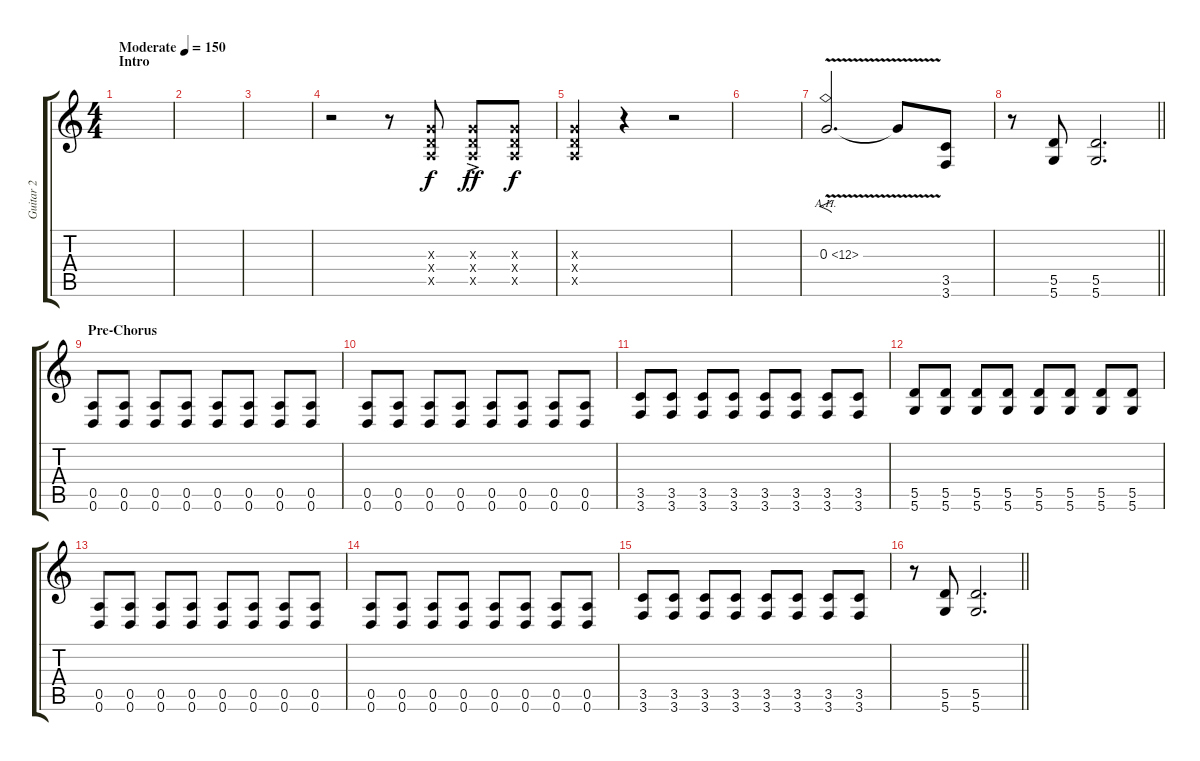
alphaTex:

\track ("Guitar 2" "Guitar 2") {instrument overdrivenguitar}
\staff {score tabs}
\tuning (E4 B3 G3 D3 A2 D2) {hide}
\ts (4 4)
\section ("" "Intro")
\tempo (150 "Moderate")
\clef g2
\ks c
|
|
|
r.2 r.8 (0.3{x} 0.4{x} 0.5{x}).8 (0.3{ac x} 0.4{ac x} 0.5{ac x}).8{dy ff} (0.3{x} 0.4{x} 0.5{x}).8{dy f} |
(0.3{x} 0.4{x} 0.5{x}).4 r.4 r.2 |
|
0.3{ah 12 v}.2{f d} 0.3{t}.8 (3.5 3.6).8 |
\barLineRight lightlight
r.8 (5.5 5.6).8 (5.5 5.6).2{d} |
\section ("" "Pre-Chorus")
(0.5 0.6).8 (0.5 0.6).8 (0.5 0.6).8 (0.5 0.6).8 (0.5 0.6).8 (0.5 0.6).8 (0.5 0.6).8 (0.5 0.6).8 |
(0.5 0.6).8 (0.5 0.6).8 (0.5 0.6).8 (0.5 0.6).8 (0.5 0.6).8 (0.5 0.6).8 (0.5 0.6).8 (0.5 0.6).8 |
(3.5 3.6).8 (3.5 3.6).8 (3.5 3.6).8 (3.5 3.6).8 (3.5 3.6).8 (3.5 3.6).8 (3.5 3.6).8 (3.5 3.6).8 |
(5.5 5.6).8 (5.5 5.6).8 (5.5 5.6).8 (5.5 5.6).8 (5.5 5.6).8 (5.5 5.6).8 (5.5 5.6).8 (5.5 5.6).8 |
(0.5 0.6).8 (0.5 0.6).8 (0.5 0.6).8 (0.5 0.6).8 (0.5 0.6).8 (0.5 0.6).8 (0.5 0.6).8 (0.5 0.6).8 |
(0.5 0.6).8 (0.5 0.6).8 (0.5 0.6).8 (0.5 0.6).8 (0.5 0.6).8 (0.5 0.6).8 (0.5 0.6).8 (0.5 0.6).8 |
(3.5 3.6).8 (3.5 3.6).8 (3.5 3.6).8 (3.5 3.6).8 (3.5 3.6).8 (3.5 3.6).8 (3.5 3.6).8 (3.5 3.6).8 |
\barLineRight lightlight
r.8 (5.5 5.6).8 (5.5 5.6).2{d}
